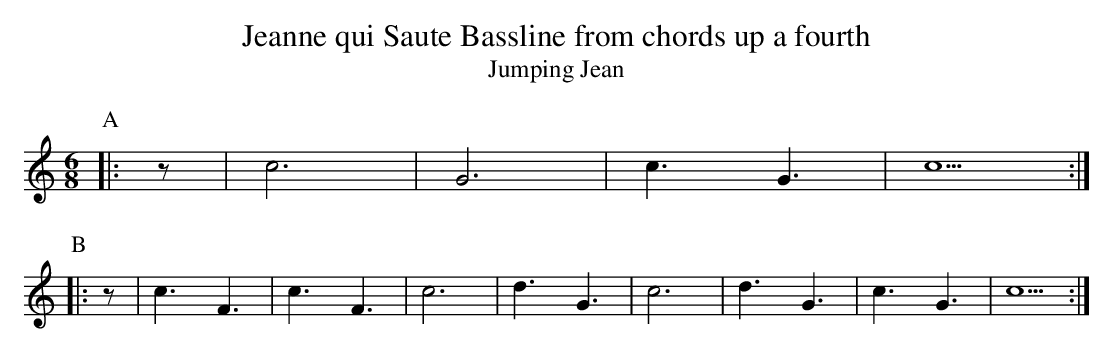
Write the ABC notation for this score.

X:1
T:Jeanne qui Saute Bassline from chords up a fourth
T:Jumping Jean
M:6/8
L:1/8
K:C
P:A
|:z | c6 | G6| c3 G3 | c5 :|
P:B
|:z | c3 F3 | c3 F3 | c6 | d3 G3 | c6 | d3 G3 | c3 G3 | c5 :|
